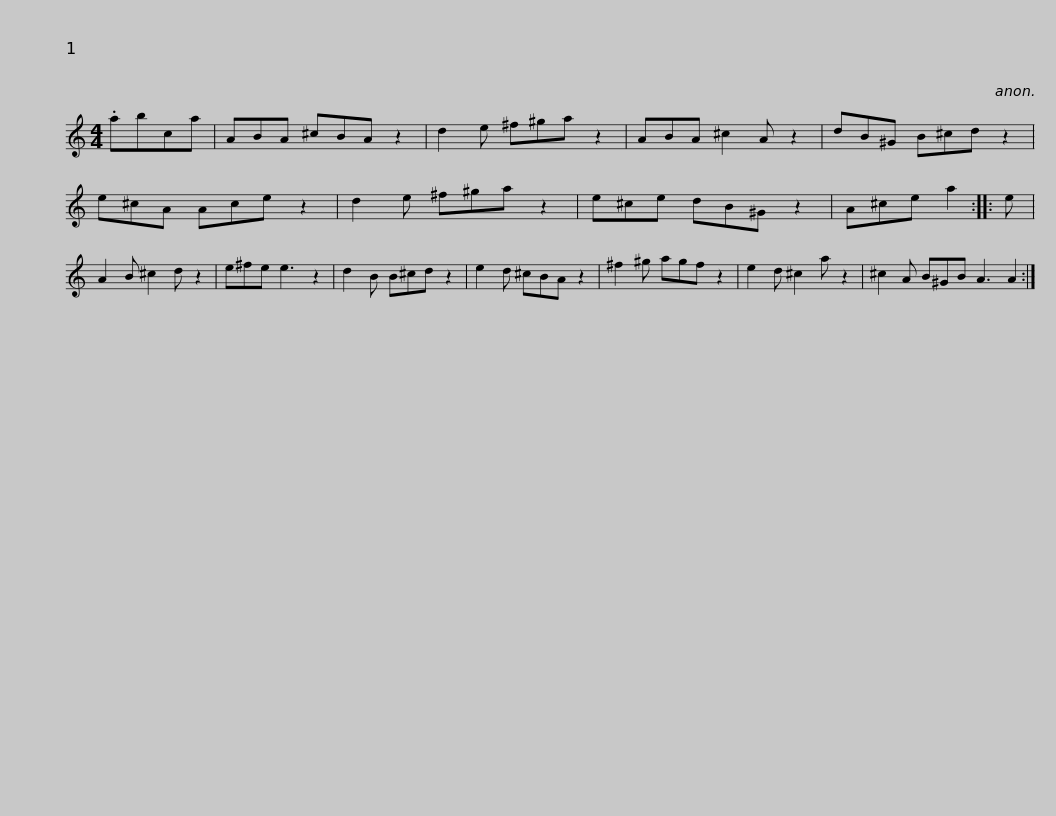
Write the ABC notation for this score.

X:1
L:1/8
M:4/4
I:linebreak $
K:C
V:1 treble
V:1
 .abca | ABA ^cBA z2 | d2 e ^f^ga z2 | ABA ^c2 A z2 | dB^G B^cd z2 | %5
 e^cA Ace z2 |$ d2 e ^f^ga z2 | e^ce dB^G z2 | A^ce a2 :: e | %10
 A2 B ^c2 d z2 | e^fe e3 z2 | d2 B B^cd z2 | e2 d ^cBA z2 |$ ^f2 ^g agf z2 | %15
 e2 d ^c2 a z2 | ^c2 A B^GB A3 A2 :| %17
